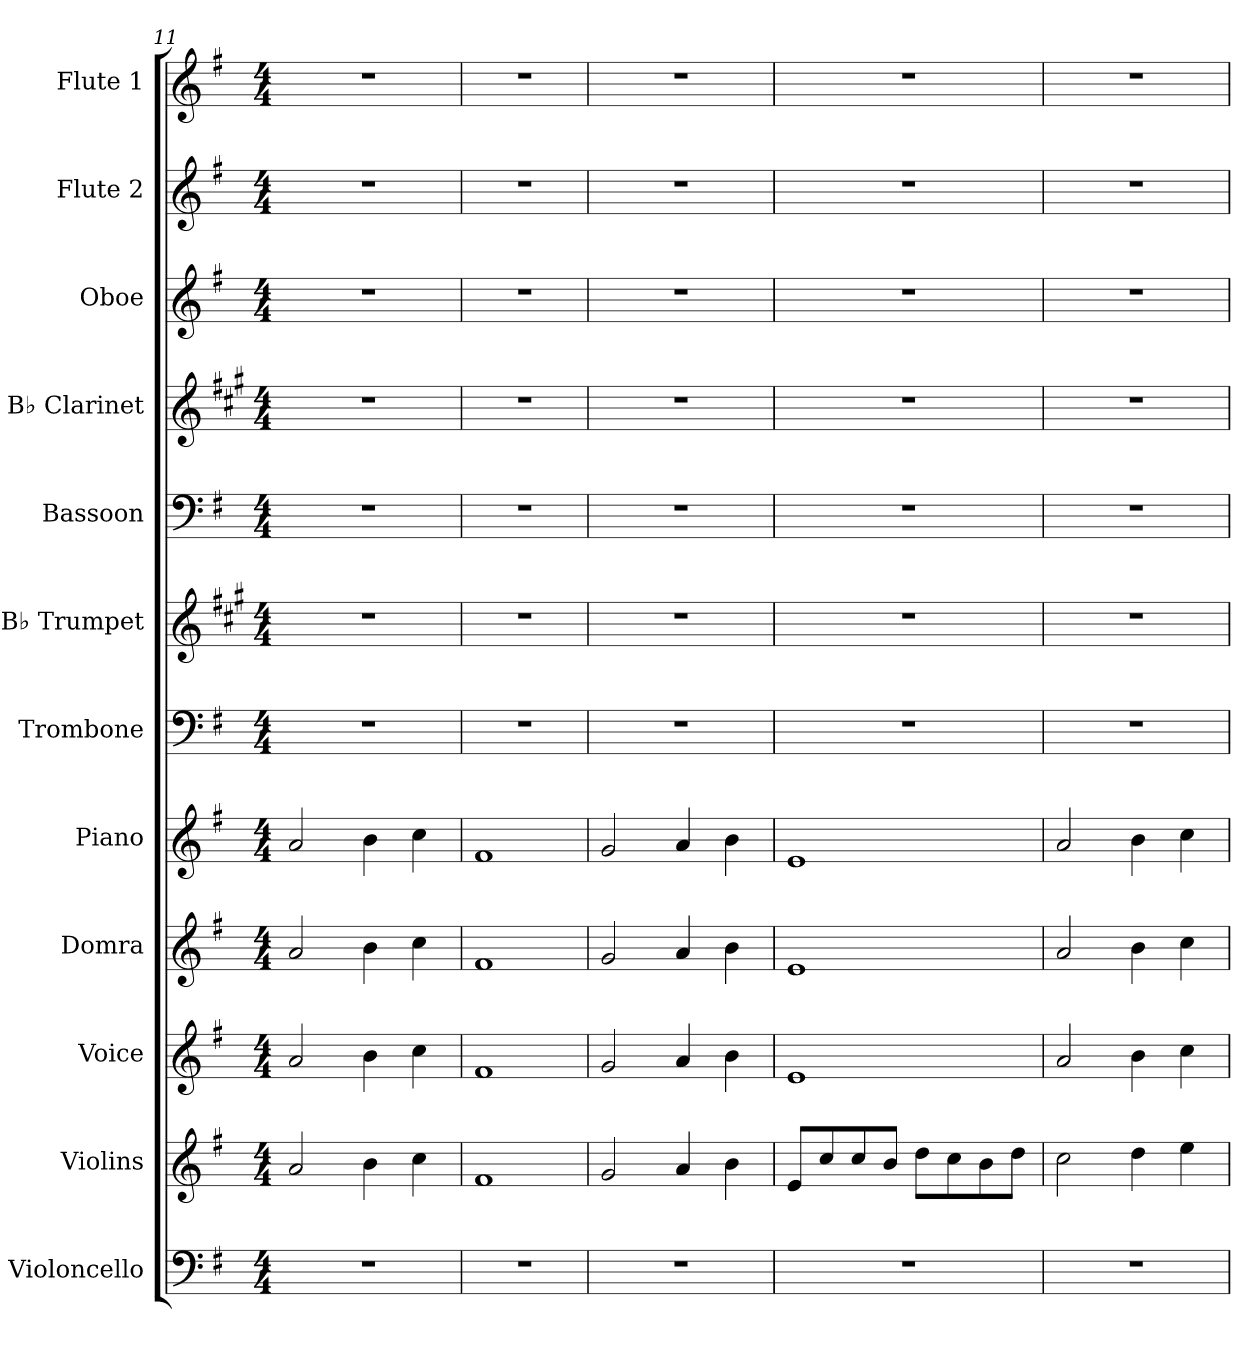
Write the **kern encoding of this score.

**kern	**kern	**kern	**kern	**kern	**kern	**kern	**kern	**kern	**kern	**kern	**kern
*part12	*part11	*part10	*part9	*part8	*part7	*part6	*part5	*part4	*part3	*part2	*part1
*staff12	*staff11	*staff10	*staff9	*staff8	*staff7	*staff6	*staff5	*staff4	*staff3	*staff2	*staff1
*I"Violoncello	*I"Violins	*I"Voice	*I"Domra	*I"Piano	*I"Trombone	*I"B♭ Trumpet	*I"Bassoon	*I"B♭ Clarinet	*I"Oboe	*I"Flute 2	*I"Flute 1
*I'Vc.	*I'Vlns.	*I'Vo.	*I'Dom.	*I'Pno.	*I'Tbn.	*I'B♭ Tpt.	*I'Bsn.	*I'B♭ Cl.	*I'Ob.	*I'Fl. 2	*I'Fl. 1
*clefF4	*clefG2	*clefG2	*clefG2	*clefG2	*clefF4	*clefG2	*clefF4	*clefG2	*clefG2	*clefG2	*clefG2
*	*	*	*	*	*	*ITrd1c2	*	*ITrd1c2	*	*	*
*k[f#]	*k[f#]	*k[f#]	*k[f#]	*k[f#]	*k[f#]	*k[f#]	*k[f#]	*k[f#]	*k[f#]	*k[f#]	*k[f#]
*M4/4	*M4/4	*M4/4	*M4/4	*M4/4	*M4/4	*M4/4	*M4/4	*M4/4	*M4/4	*M4/4	*M4/4
=11	=11	=11	=11	=11	=11	=11	=11	=11	=11	=11	=11
1r	2a/	2a/	2a/	2a/	1r	1r	1r	1r	1r	1r	1r
.	4b\	4b\	4b\	4b\	.	.	.	.	.	.	.
.	4cc\	4cc\	4cc\	4cc\	.	.	.	.	.	.	.
=12	=12	=12	=12	=12	=12	=12	=12	=12	=12	=12	=12
1r	1f#	1f#	1f#	1f#	1r	1r	1r	1r	1r	1r	1r
=13	=13	=13	=13	=13	=13	=13	=13	=13	=13	=13	=13
1r	2g/	2g/	2g/	2g/	1r	1r	1r	1r	1r	1r	1r
.	4a/	4a/	4a/	4a/	.	.	.	.	.	.	.
.	4b\	4b\	4b\	4b\	.	.	.	.	.	.	.
=14	=14	=14	=14	=14	=14	=14	=14	=14	=14	=14	=14
1r	8e/L	1e	1e	1e	1r	1r	1r	1r	1r	1r	1r
.	8cc/	.	.	.	.	.	.	.	.	.	.
.	8cc/	.	.	.	.	.	.	.	.	.	.
.	8b/J	.	.	.	.	.	.	.	.	.	.
.	8dd\L	.	.	.	.	.	.	.	.	.	.
.	8cc\	.	.	.	.	.	.	.	.	.	.
.	8b\	.	.	.	.	.	.	.	.	.	.
.	8dd\J	.	.	.	.	.	.	.	.	.	.
=15	=15	=15	=15	=15	=15	=15	=15	=15	=15	=15	=15
1r	2cc\	2a/	2a/	2a/	1r	1r	1r	1r	1r	1r	1r
.	4dd\	4b\	4b\	4b\	.	.	.	.	.	.	.
.	4ee\	4cc\	4cc\	4cc\	.	.	.	.	.	.	.
=	=	=	=	=	=	=	=	=	=	=	=
*-	*-	*-	*-	*-	*-	*-	*-	*-	*-	*-	*-
